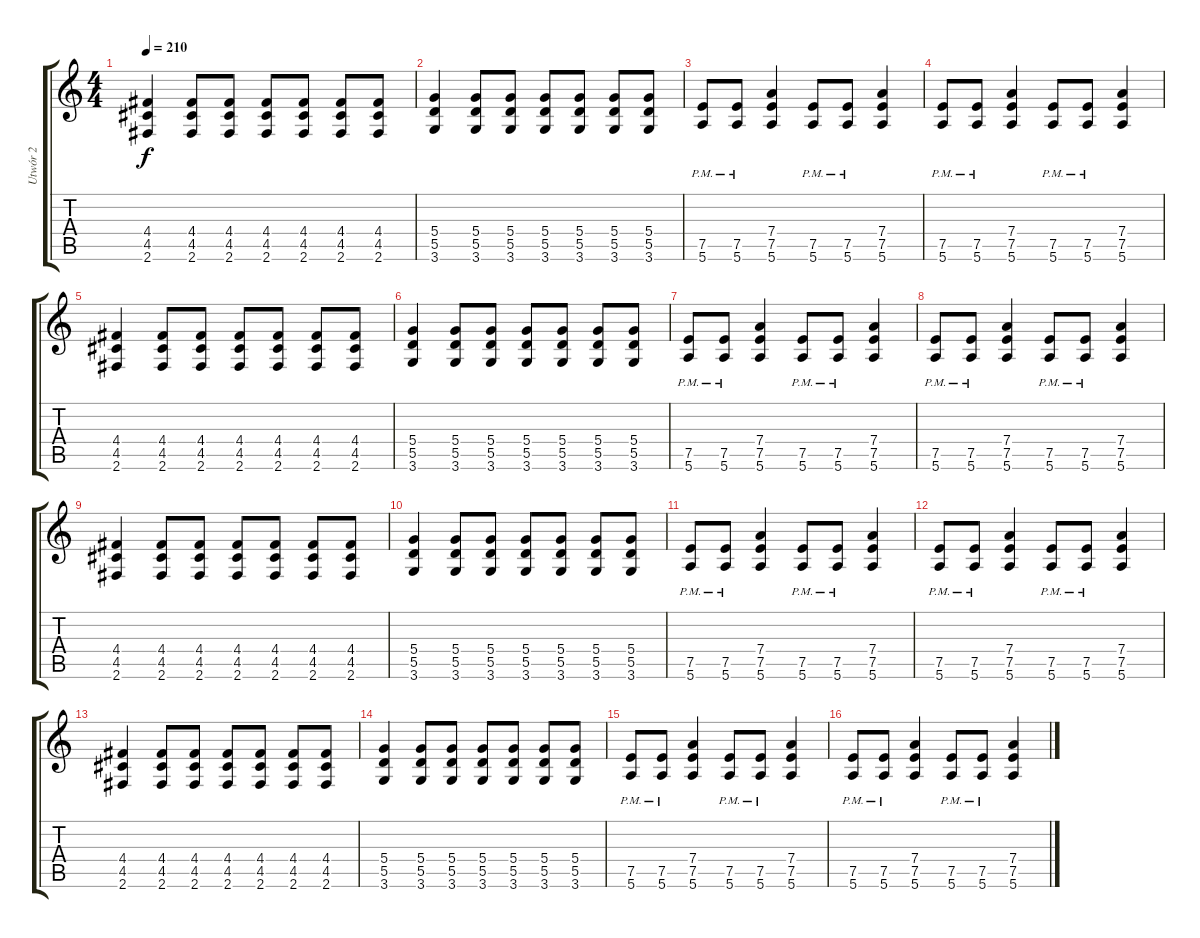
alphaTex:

\track ("Utwór 2" "Utwór 2") {instrument distortionguitar}
\staff {score tabs}
\tuning (E4 B3 G3 D3 A2 E2) {hide}
\ts (4 4)
\tempo 210
\clef g2
\ks c
(4.4 4.5 2.6).4{dy f} (4.4 4.5 2.6).8 (4.4 4.5 2.6).8 (4.4 4.5 2.6).8 (4.4 4.5 2.6).8 (4.4 4.5 2.6).8 (4.4 4.5 2.6).8 |
(5.4 5.5 3.6).4 (5.4 5.5 3.6).8 (5.4 5.5 3.6).8 (5.4 5.5 3.6).8 (5.4 5.5 3.6).8 (5.4 5.5 3.6).8 (5.4 5.5 3.6).8 |
(7.5{pm} 5.6{pm}).8 (7.5{pm} 5.6{pm}).8 (7.4 7.5 5.6).4 (7.5{pm} 5.6{pm}).8 (7.5{pm} 5.6{pm}).8 (7.4 7.5 5.6).4 |
(7.5{pm} 5.6{pm}).8 (7.5{pm} 5.6{pm}).8 (7.4 7.5 5.6).4 (7.5{pm} 5.6{pm}).8 (7.5{pm} 5.6{pm}).8 (7.4 7.5 5.6).4 |
(4.4 4.5 2.6).4 (4.4 4.5 2.6).8 (4.4 4.5 2.6).8 (4.4 4.5 2.6).8 (4.4 4.5 2.6).8 (4.4 4.5 2.6).8 (4.4 4.5 2.6).8 |
(5.4 5.5 3.6).4 (5.4 5.5 3.6).8 (5.4 5.5 3.6).8 (5.4 5.5 3.6).8 (5.4 5.5 3.6).8 (5.4 5.5 3.6).8 (5.4 5.5 3.6).8 |
(7.5{pm} 5.6{pm}).8 (7.5{pm} 5.6{pm}).8 (7.4 7.5 5.6).4 (7.5{pm} 5.6{pm}).8 (7.5{pm} 5.6{pm}).8 (7.4 7.5 5.6).4 |
(7.5{pm} 5.6{pm}).8 (7.5{pm} 5.6{pm}).8 (7.4 7.5 5.6).4 (7.5{pm} 5.6{pm}).8 (7.5{pm} 5.6{pm}).8 (7.4 7.5 5.6).4 |
(4.4 4.5 2.6).4 (4.4 4.5 2.6).8 (4.4 4.5 2.6).8 (4.4 4.5 2.6).8 (4.4 4.5 2.6).8 (4.4 4.5 2.6).8 (4.4 4.5 2.6).8 |
(5.4 5.5 3.6).4 (5.4 5.5 3.6).8 (5.4 5.5 3.6).8 (5.4 5.5 3.6).8 (5.4 5.5 3.6).8 (5.4 5.5 3.6).8 (5.4 5.5 3.6).8 |
(7.5{pm} 5.6{pm}).8 (7.5{pm} 5.6{pm}).8 (7.4 7.5 5.6).4 (7.5{pm} 5.6{pm}).8 (7.5{pm} 5.6{pm}).8 (7.4 7.5 5.6).4 |
(7.5{pm} 5.6{pm}).8 (7.5{pm} 5.6{pm}).8 (7.4 7.5 5.6).4 (7.5{pm} 5.6{pm}).8 (7.5{pm} 5.6{pm}).8 (7.4 7.5 5.6).4 |
(4.4 4.5 2.6).4 (4.4 4.5 2.6).8 (4.4 4.5 2.6).8 (4.4 4.5 2.6).8 (4.4 4.5 2.6).8 (4.4 4.5 2.6).8 (4.4 4.5 2.6).8 |
(5.4 5.5 3.6).4 (5.4 5.5 3.6).8 (5.4 5.5 3.6).8 (5.4 5.5 3.6).8 (5.4 5.5 3.6).8 (5.4 5.5 3.6).8 (5.4 5.5 3.6).8 |
(7.5{pm} 5.6{pm}).8 (7.5{pm} 5.6{pm}).8 (7.4 7.5 5.6).4 (7.5{pm} 5.6{pm}).8 (7.5{pm} 5.6{pm}).8 (7.4 7.5 5.6).4 |
(7.5{pm} 5.6{pm}).8 (7.5{pm} 5.6{pm}).8 (7.4 7.5 5.6).4 (7.5{pm} 5.6{pm}).8 (7.5{pm} 5.6{pm}).8 (7.4 7.5 5.6).4
